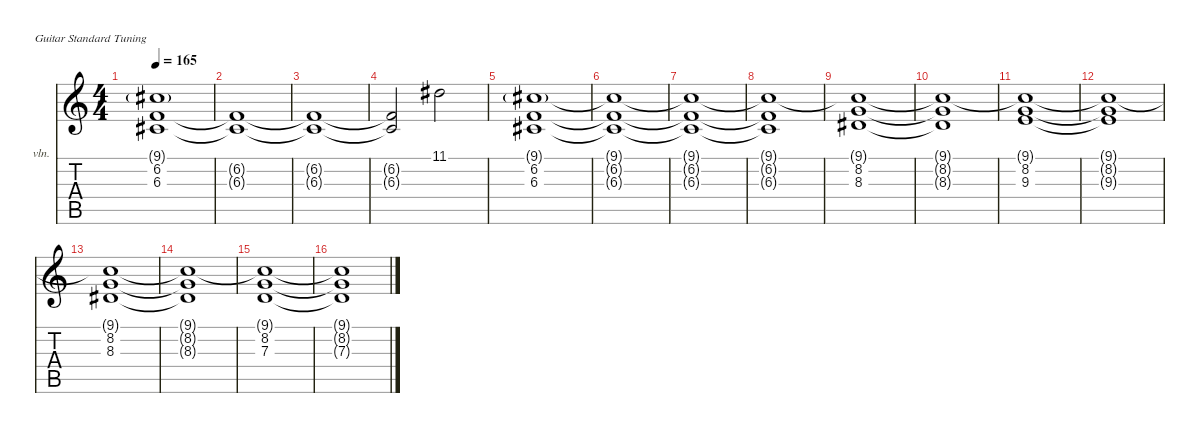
\defaultSystemsLayout 4
\hideDynamics
\bracketExtendMode nobrackets
\firstSystemTrackNameOrientation horizontal
\otherSystemsTrackNameOrientation horizontal
\track ("Devin Townsend (Synthetiser)" "vln.") {instrument stringensemble1}
\staff {score tabs}
\tuning (E4 B3 G3 D3 A2 E2)
\ts (4 4)
\tempo 165
\clef g2
\ks c
(9.1{g acc #} 6.2 6.3{acc #}).1{dy f beam Up} |
(6.2{t} 6.3{t acc #}).1{beam Up} |
(6.2{t} 6.3{t acc #}).1{beam Up} |
(6.2{t} 6.3{t acc #}).2{beam Up} 11.1{acc #}.2{beam Down} |
(9.1{g acc #} 6.2 6.3{acc #}).1{beam Up} |
(9.1{t acc #} 6.2{t} 6.3{t acc #}).1{beam Up} |
(9.1{t acc #} 6.2{t} 6.3{t acc #}).1{beam Up} |
(9.1{t acc #} 6.2{t} 6.3{t acc #}).1{beam Up} |
(8.2 8.3{acc #} 9.1{t acc #}).1{beam Up} |
(8.2{t} 8.3{t acc #} 9.1{t acc #}).1{beam Up} |
(8.2 9.3 9.1{t acc #}).1{beam Up} |
(8.2{t} 9.3{t} 9.1{t acc #}).1{beam Up} |
(8.2 8.3{acc #} 9.1{t acc #}).1{beam Up} |
(8.2{t} 8.3{t acc #} 9.1{t acc #}).1{beam Up} |
(8.2 7.3 9.1{t acc #}).1{beam Up} |
(8.2{t} 7.3{t} 9.1{t acc #}).1{beam Up}
